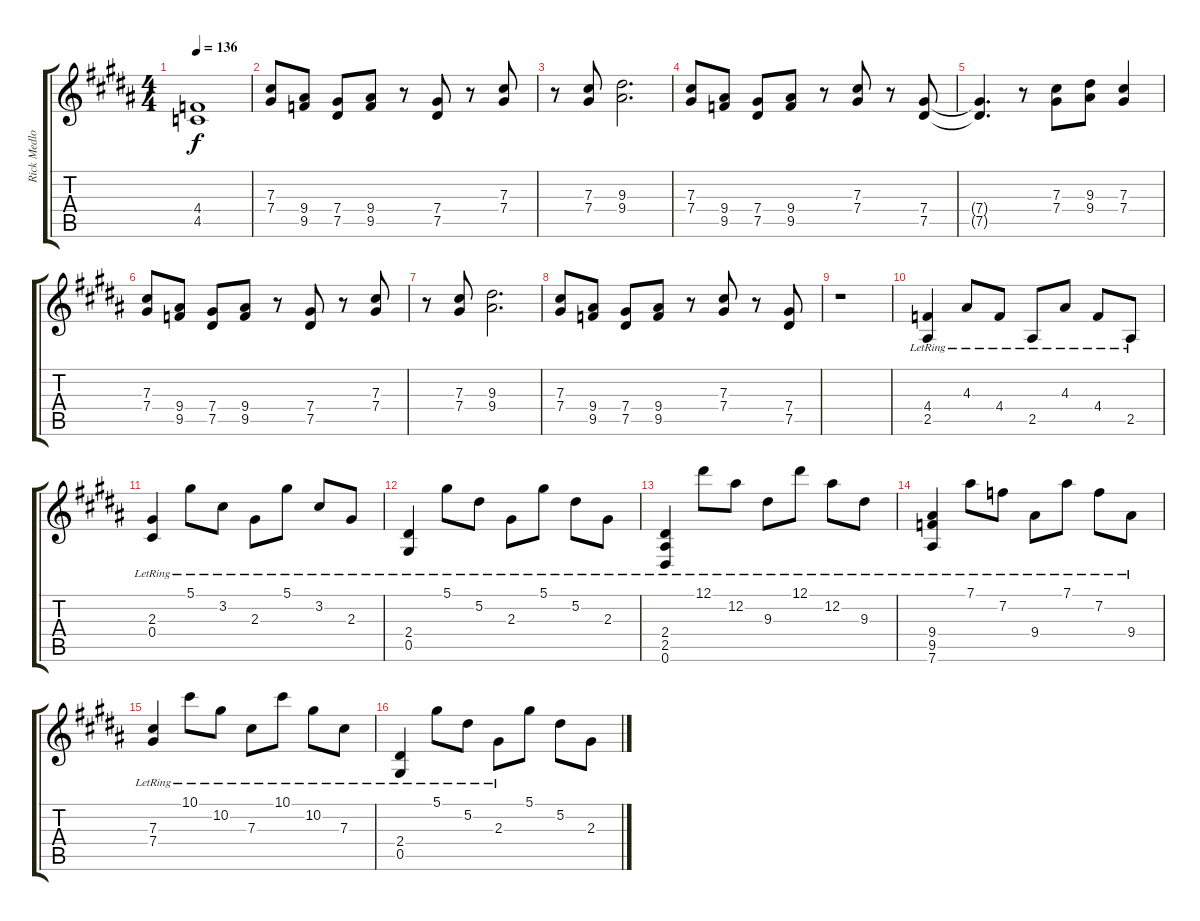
\track ("Rick Medlocke Guitar" "Rick Medlo") {instrument distortionguitar}
\staff {score tabs}
\tuning (Eb4 Bb3 Gb3 Db3 Ab2 Eb2) {hide}
\ts (4 4)
\tempo 136
\clef g2
\ks b
(4.4 4.5).1{dy f} |
(7.3 7.4).8 (9.4 9.5).8 (7.4 7.5).8 (9.4 9.5).8 r.8 (7.4 7.5).8 r.8 (7.3 7.4).8 |
r.8 (7.3 7.4).8 (9.3 9.4).2{d} |
(7.3 7.4).8 (9.4 9.5).8 (7.4 7.5).8 (9.4 9.5).8 r.8 (7.3 7.4).8 r.8 (7.4 7.5).8 |
(7.4{t} 7.5{t}).4{d} r.8 (7.3 7.4).8 (9.3 9.4).8 (7.3 7.4).4 |
(7.3 7.4).8 (9.4 9.5).8 (7.4 7.5).8 (9.4 9.5).8 r.8 (7.4 7.5).8 r.8 (7.3 7.4).8 |
r.8 (7.3 7.4).8 (9.3 9.4).2{d} |
(7.3 7.4).8 (9.4 9.5).8 (7.4 7.5).8 (9.4 9.5).8 r.8 (7.3 7.4).8 r.8 (7.4 7.5).8 |
r.1 |
(4.4{lr} 2.5{lr}).4{volume 11 balance 8} 4.3{lr}.8 4.4{lr}.8 2.5{lr}.8 4.3{lr}.8 4.4{lr}.8 2.5{lr}.8 |
(2.3{lr} 0.4{lr}).4 5.1{lr}.8 3.2{lr}.8 2.3{lr}.8 5.1{lr}.8 3.2{lr}.8 2.3{lr}.8 |
(2.4{lr} 0.5).4 5.1{lr}.8 5.2{lr}.8 2.3{lr}.8 5.1{lr}.8 5.2{lr}.8 2.3{lr}.8 |
(2.4{lr} 2.5{lr} 0.6{lr}).4 12.1{lr}.8 12.2{lr}.8 9.3{lr}.8 12.1{lr}.8 12.2{lr}.8 9.3{lr}.8 |
(9.4{lr} 9.5{lr} 7.6).4 7.1{lr}.8 7.2{lr}.8 9.4{lr}.8 7.1{lr}.8 7.2{lr}.8 9.4{lr}.8 |
(7.3{lr} 7.4{lr}).4 10.1{lr}.8 10.2{lr}.8 7.3{lr}.8 10.1{lr}.8 10.2{lr}.8 7.3{lr}.8 |
(2.4{lr} 0.5).4 5.1{lr}.8 5.2{lr}.8 2.3{lr}.8 5.1.8 5.2.8 2.3.8
